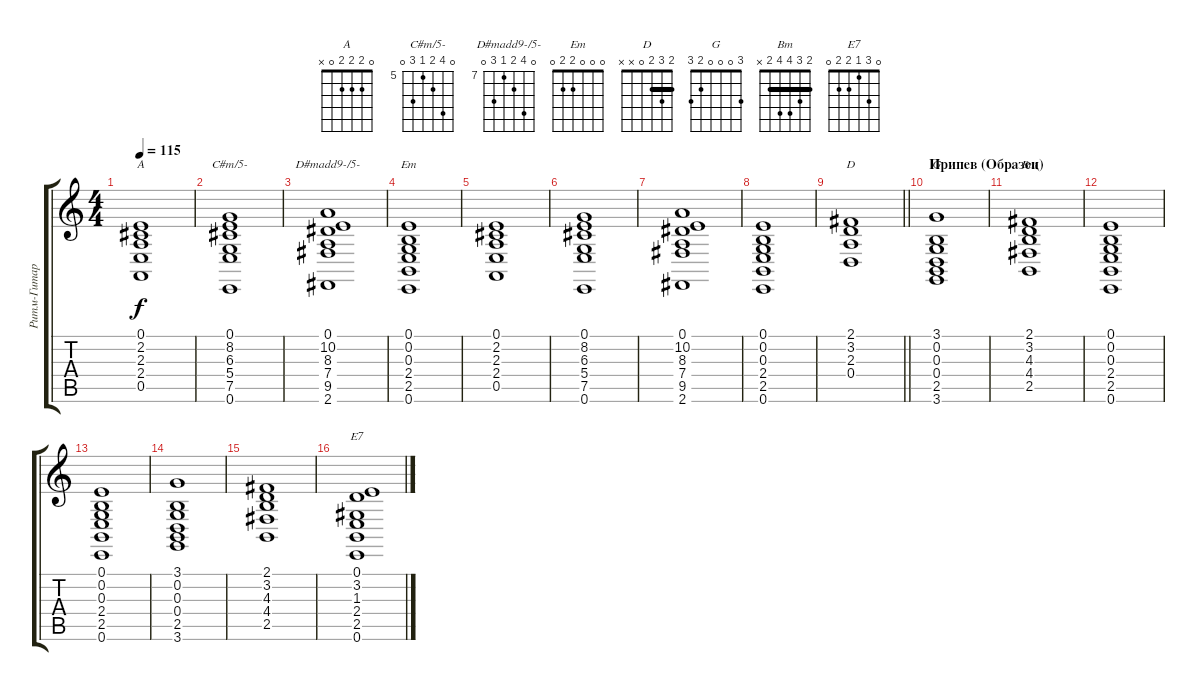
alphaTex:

\track ("Ритм-Гитара" "Ритм-Гитар") {instrument orchestralharp}
\staff {score tabs}
\tuning (E4 B3 G3 D3 A2 E2) {hide}
\chord ("A" 0 2 2 2 0 x)
\chord ("C#m/5-" 0 8 6 5 7 0) {firstfret 5}
\chord ("D#madd9-/5-" 0 10 8 7 9 0) {firstfret 7}
\chord ("Em" 0 0 0 2 2 0)
\chord ("D" 2 3 2 0 x x) {barre 2}
\chord ("G" 3 0 0 0 2 3)
\chord ("Bm" 2 3 4 4 2 x) {barre 2}
\chord ("E7" 0 3 1 2 2 0)
\ts (4 4)
\tempo 115
\clef g2
\ks c
(0.1 2.2 2.3 2.4 0.5).1{ch "A" dy f} |
(0.1 8.2 6.3 5.4 7.5 0.6).1{ch "C#m/5-"} |
(0.1 10.2 8.3 7.4 9.5 2.6).1{ch "D#madd9-/5-"} |
(0.1 0.2 0.3 2.4 2.5 0.6).1{ch "Em"} |
(0.1 2.2 2.3 2.4 0.5).1 |
(0.1 8.2 6.3 5.4 7.5 0.6).1 |
(0.1 10.2 8.3 7.4 9.5 2.6).1 |
(0.1 0.2 0.3 2.4 2.5 0.6).1 |
\barLineRight lightlight
(2.1 3.2 2.3 0.4).1{ch "D"} |
\section ("" "Припев (Образец)")
(3.1 0.2 0.3 0.4 2.5 3.6).1{ch "G"} |
(2.1 3.2 4.3 4.4 2.5).1{ch "Bm"} |
(0.1 0.2 0.3 2.4 2.5 0.6).1 |
(0.1 0.2 0.3 2.4 2.5 0.6).1 |
(3.1 0.2 0.3 0.4 2.5 3.6).1 |
(2.1 3.2 4.3 4.4 2.5).1 |
(0.1 3.2 1.3 2.4 2.5 0.6).1{ch "E7"}
